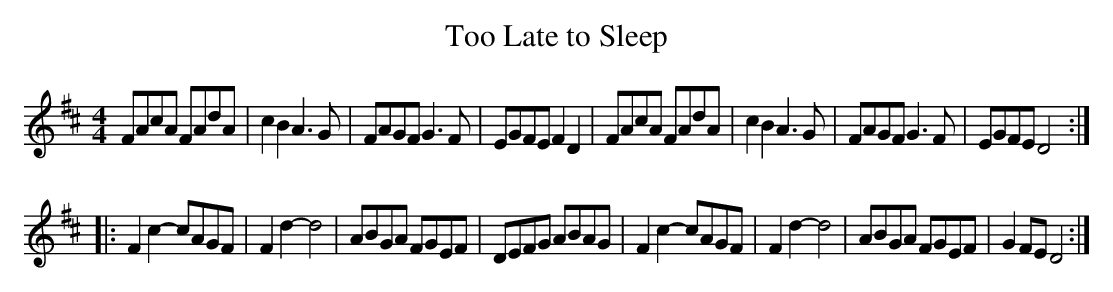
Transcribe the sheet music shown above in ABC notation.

X:1
T:Too Late to Sleep
M:4/4
L:1/8
K:D
FAcA FAdA | c2B2 A3G | FAGF G3F | EGFE F2D2 | FAcA FAdA | c2B2 A3G | FAGF G3F | EGFE D4 ::
F2c2- cAGF | F2d2- d4 | ABGA FGEF | DEFG ABAG |F2c2- cAGF | F2d2- d4 | ABGA FGEF | G2FE D4 :|
